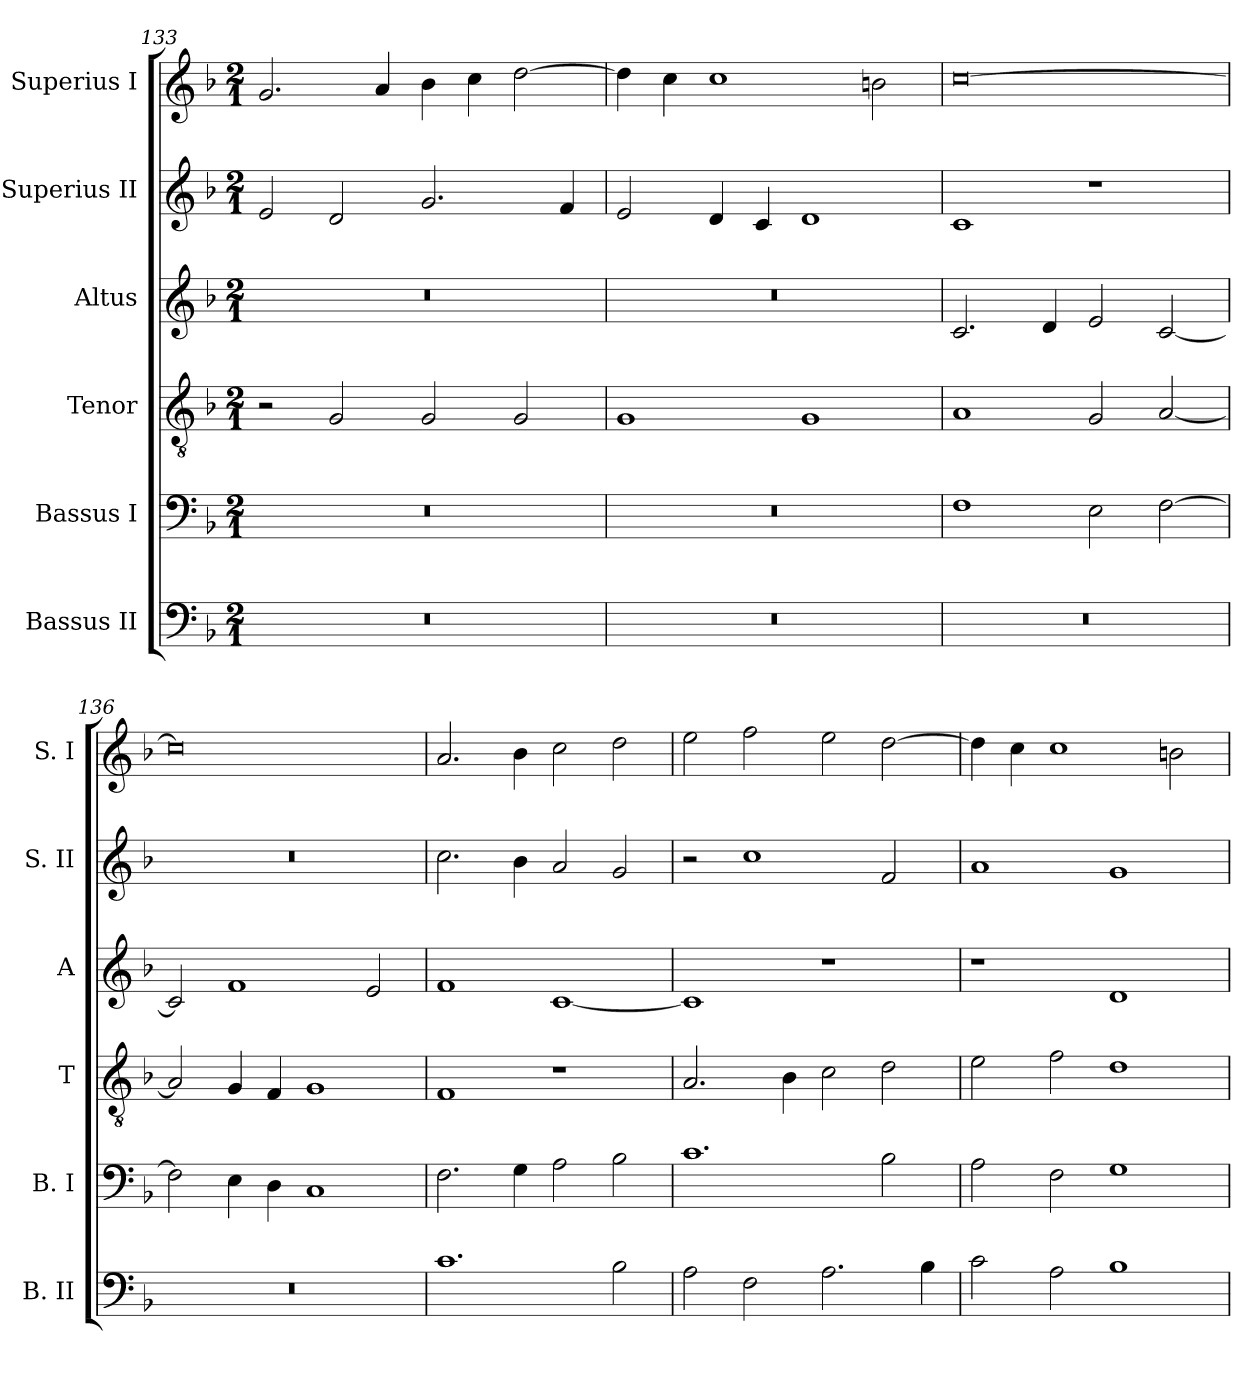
**kern	**kern	**kern	**kern	**kern	**kern
*part6	*part5	*part4	*part3	*part2	*part1
*staff6	*staff5	*staff4	*staff3	*staff2	*staff1
*I"Bassus II	*I"Bassus I	*I"Tenor	*I"Altus	*I"Superius II	*I"Superius I
*I'B. II	*I'B. I	*I'T	*I'A	*I'S. II	*I'S. I
*clefF4	*clefF4	*clefGv2	*clefG2	*clefG2	*clefG2
*k[b-]	*k[b-]	*k[b-]	*k[b-]	*k[b-]	*k[b-]
*F:	*F:	*F:	*F:	*F:	*F:
*M2/1	*M2/1	*M2/1	*M2/1	*M2/1	*M2/1
=133	=133	=133	=133	=133	=133
0r	0r	2r	0r	2e	2.g
.	.	2G	.	2d	.
.	.	.	.	.	4a
.	.	2G	.	2.g	4b-
.	.	.	.	.	4cc
.	.	2G	.	.	[2dd
.	.	.	.	4f	.
=134	=134	=134	=134	=134	=134
0r	0r	1G	0r	2e	4dd]
.	.	.	.	.	4cc
.	.	.	.	4d	1cc
.	.	.	.	4c	.
.	.	1G	.	1d	.
.	.	.	.	.	2bn
=135	=135	=135	=135	=135	=135
0r	1F	1A	2.c	1c	[0cc
.	.	.	4d	.	.
.	2E	2G	2e	1r	.
.	[2F	[2A	[2c	.	.
=136	=136	=136	=136	=136	=136
0r	2F]	2A]	2c]	0r	0cc]
.	4E	4G	1f	.	.
.	4D	4F	.	.	.
.	1C	1G	.	.	.
.	.	.	2e	.	.
=137	=137	=137	=137	=137	=137
1.c	2.F	1F	1f	2.cc	2.a
.	4G	.	.	4b-	4b-
.	2A	1r	[1c	2a	2cc
2B-	2B-	.	.	2g	2dd
=138	=138	=138	=138	=138	=138
2A	1.c	2.A	1c]	2r	2ee
2F	.	.	.	1cc	2ff
.	.	4B-	.	.	.
2.A	.	2c	1r	.	2ee
.	2B-	2d	.	2f	[2dd
4B-	.	.	.	.	.
=139	=139	=139	=139	=139	=139
2c	2A	2e	1r	1a	4dd]
.	.	.	.	.	4cc
2A	2F	2f	.	.	1cc
1B-	1G	1d	1d	1g	.
.	.	.	.	.	2bn
=	=	=	=	=	=
*-	*-	*-	*-	*-	*-
